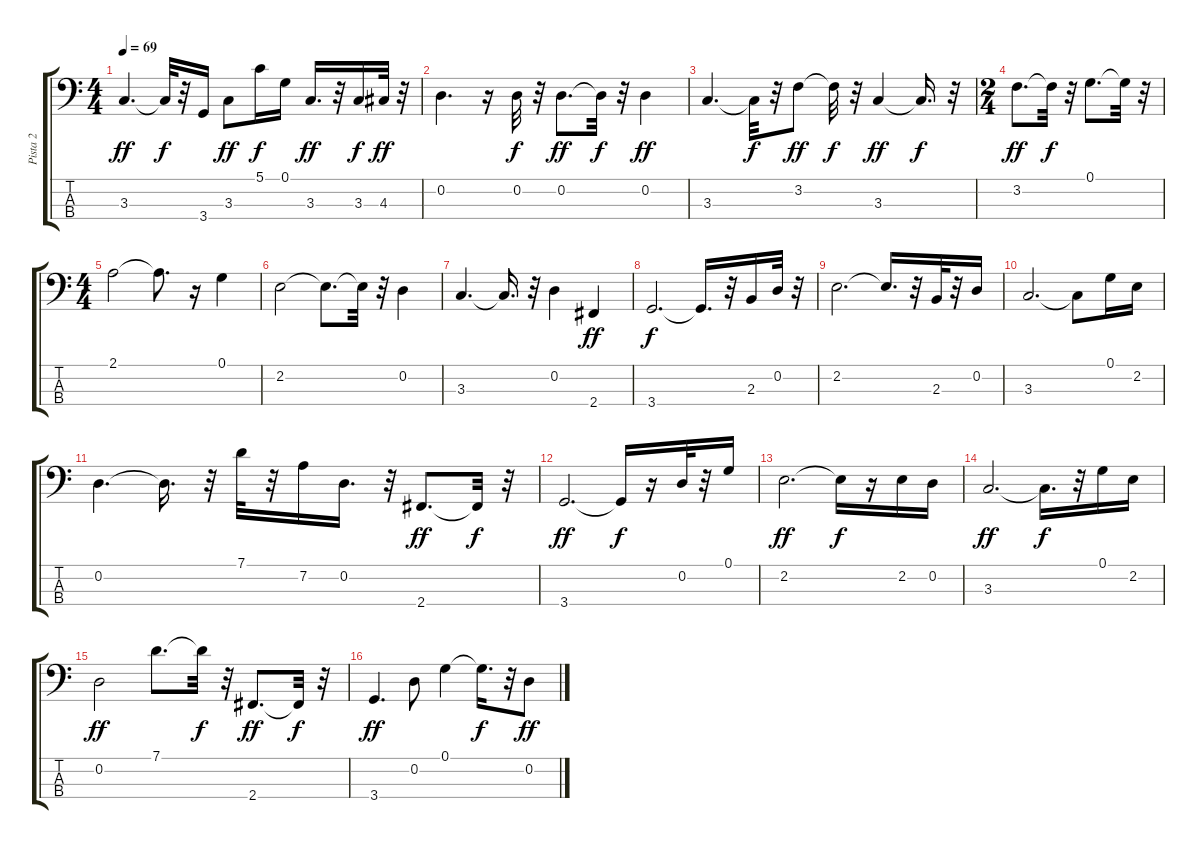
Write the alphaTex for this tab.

\track ("Pista 2" "Pista 2") {instrument fretlessbass}
\staff {score tabs}
\tuning (G2 D2 A1 E1) {hide}
\ts (4 4)
\tempo 69
\clef f4
\ks c
3.3.4{d dy ff} 3.3{t}.32{dy f} r.32 3.4.16 3.3.8{dy ff} 5.1.16{dy f} 0.1.16 3.3.16{d dy ff} r.32 3.3.16{dy f} 4.3.32{dy ff} r.32 |
0.2.4{d} r.16 0.2.32{dy f} r.32 0.2.8{d dy ff} 0.2{t}.32{dy f} r.32 0.2.4{dy ff} |
3.3.4{d} 3.3{t}.32{dy f} r.32 3.2.8{dy ff} 3.2{t}.32{dy f} r.32 3.3.4{dy ff} 3.3{t}.16{d dy f} r.32 |
\ts (2 4)
3.2.8{d dy ff} 3.2{t}.32{dy f} r.32 0.1.8{d} 0.1{t}.32 r.32 |
\ts (4 4)
2.1.2 2.1{t}.8{d} r.16 0.1.4 |
2.2.2 2.2{t}.8{d} 2.2{t}.32 r.32 0.2.4 |
3.3.4{d} 3.3{t}.16{d} r.32 0.2.4 2.4.4{dy ff} |
3.4.2{d dy f} 3.4{t}.16{d} r.32 2.3.16 0.2.32 r.32 |
2.2.2{d} 2.2{t}.16{d} r.32 2.3.32 r.32 0.2.16 |
3.3.2{d} 3.3{t}.8 0.1.16 2.2.16 |
0.2.4{d} 0.2{t}.16{d} r.32 7.1.32 r.32 7.2.16 0.2.16{d} r.32 2.4.8{d dy ff} 2.4{t}.32{dy f} r.32 |
3.4.2{d dy ff} 3.4{t}.16{dy f} r.16 0.2.32 r.32 0.1.16 |
2.2.2{d dy ff} 2.2{t}.16{dy f} r.16 2.2.16 0.2.16 |
3.3.2{d dy ff} 3.3{t}.16{d dy f} r.32 0.1.16 2.2.16 |
0.2.2{dy ff} 7.1.8{d} 7.1{t}.32{dy f} r.32 2.4.8{d dy ff} 2.4{t}.32{dy f} r.32 |
3.4.4{d dy ff} 0.2.8 0.1.4 0.1{t}.16{d dy f} r.32 0.2.8{dy ff}
